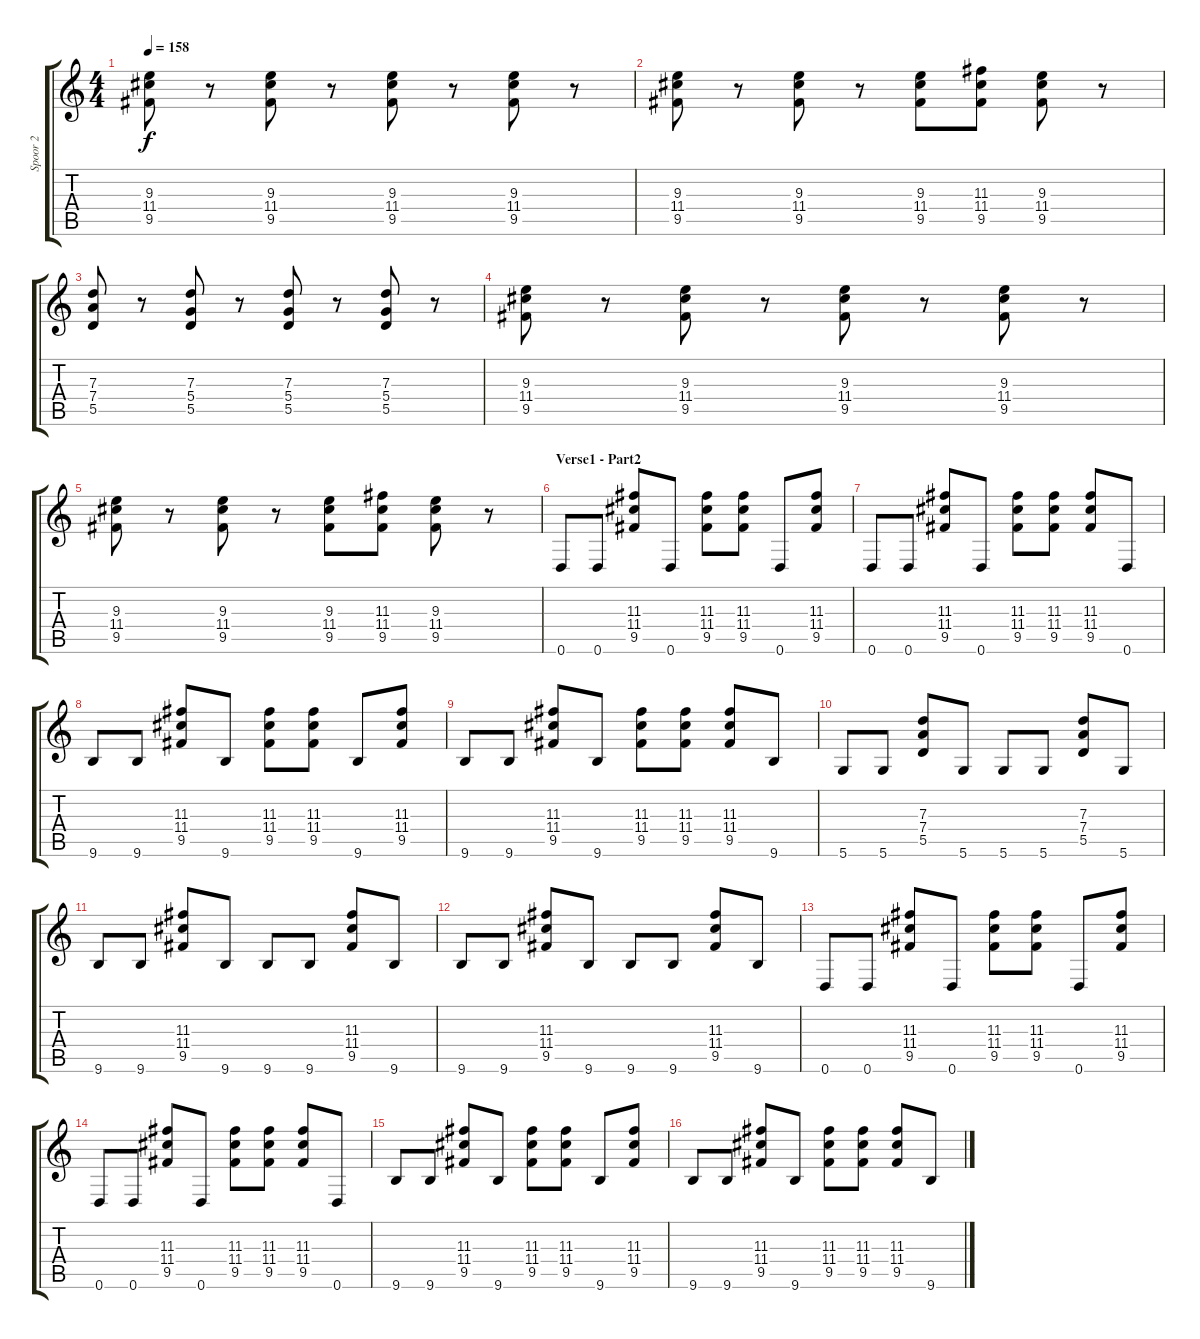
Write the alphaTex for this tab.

\track ("Spoor 2" "Spoor 2") {instrument overdrivenguitar}
\staff {score tabs}
\tuning (E4 B3 G3 D3 A2 D2) {hide}
\ts (4 4)
\tempo 158
\clef g2
\ks c
(9.3 11.4 9.5).8{dy f} r.8 (9.3 11.4 9.5).8 r.8 (9.3 11.4 9.5).8 r.8 (9.3 11.4 9.5).8 r.8 |
(9.3 11.4 9.5).8 r.8 (9.3 11.4 9.5).8 r.8 (9.3 11.4 9.5).8 (11.3 11.4 9.5).8 (9.3 11.4 9.5).8 r.8 |
(7.3 7.4 5.5).8 r.8 (7.3 5.4 5.5).8 r.8 (7.3 5.4 5.5).8 r.8 (7.3 5.4 5.5).8 r.8 |
(9.3 11.4 9.5).8 r.8 (9.3 11.4 9.5).8 r.8 (9.3 11.4 9.5).8 r.8 (9.3 11.4 9.5).8 r.8 |
(9.3 11.4 9.5).8 r.8 (9.3 11.4 9.5).8 r.8 (9.3 11.4 9.5).8 (11.3 11.4 9.5).8 (9.3 11.4 9.5).8 r.8 |
\section ("" "Verse1 - Part2")
0.6.8 0.6.8 (11.3 11.4 9.5).8 0.6.8 (11.3 11.4 9.5).8 (11.3 11.4 9.5).8 0.6.8 (11.3 11.4 9.5).8 |
0.6.8 0.6.8 (11.3 11.4 9.5).8 0.6.8 (11.3 11.4 9.5).8 (11.3 11.4 9.5).8 (11.3 11.4 9.5).8 0.6.8 |
9.6.8 9.6.8 (11.3 11.4 9.5).8 9.6.8 (11.3 11.4 9.5).8 (11.3 11.4 9.5).8 9.6.8 (11.3 11.4 9.5).8 |
9.6.8 9.6.8 (11.3 11.4 9.5).8 9.6.8 (11.3 11.4 9.5).8 (11.3 11.4 9.5).8 (11.3 11.4 9.5).8 9.6.8 |
5.6.8 5.6.8 (7.3 7.4 5.5).8 5.6.8 5.6.8 5.6.8 (7.3 7.4 5.5).8 5.6.8 |
9.6.8 9.6.8 (11.3 11.4 9.5).8 9.6.8 9.6.8 9.6.8 (11.3 11.4 9.5).8 9.6.8 |
9.6.8 9.6.8 (11.3 11.4 9.5).8 9.6.8 9.6.8 9.6.8 (11.3 11.4 9.5).8 9.6.8 |
0.6.8 0.6.8 (11.3 11.4 9.5).8 0.6.8 (11.3 11.4 9.5).8 (11.3 11.4 9.5).8 0.6.8 (11.3 11.4 9.5).8 |
0.6.8 0.6.8 (11.3 11.4 9.5).8 0.6.8 (11.3 11.4 9.5).8 (11.3 11.4 9.5).8 (11.3 11.4 9.5).8 0.6.8 |
9.6.8 9.6.8 (11.3 11.4 9.5).8 9.6.8 (11.3 11.4 9.5).8 (11.3 11.4 9.5).8 9.6.8 (11.3 11.4 9.5).8 |
9.6.8 9.6.8 (11.3 11.4 9.5).8 9.6.8 (11.3 11.4 9.5).8 (11.3 11.4 9.5).8 (11.3 11.4 9.5).8 9.6.8
